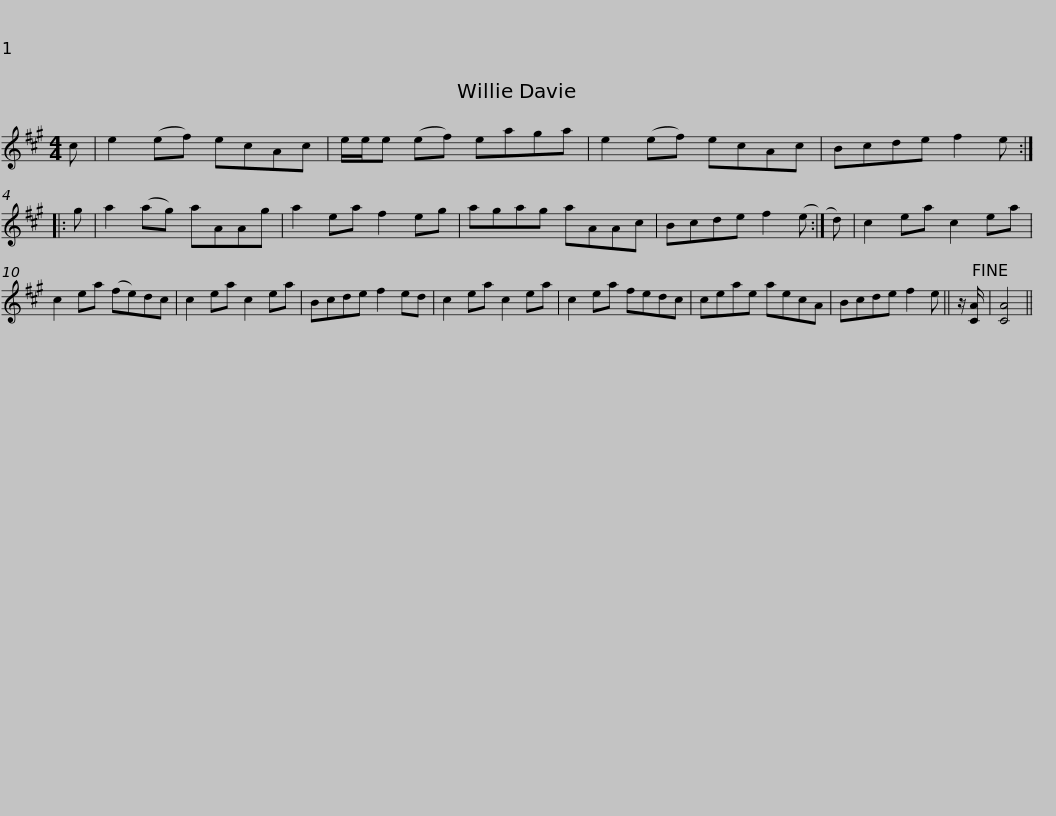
X:1
L:1/8
M:4/4
I:linebreak $
K:A
V:1 treble
V:1
 c | e2 (ef) ecAc | e/e/e (ef) eaga | e2 (ef) ecAc | Bcde f2 e :: %5
 g | a2 (ag) aAAg |$ a2 ea f2 eg | agag aAAc | Bcde f2 (e :| %10
 d) | c2 ea c2 ea | c2 ea (fe)dc | c2 ea c2 ea |$ Bcde f2 ed | %15
 c2 ea c2 ea | c2 ea fedc | ceae aecA | Bcde f2 e || z/ [CA]/!fine! | %20
 [CA]4 || %21
